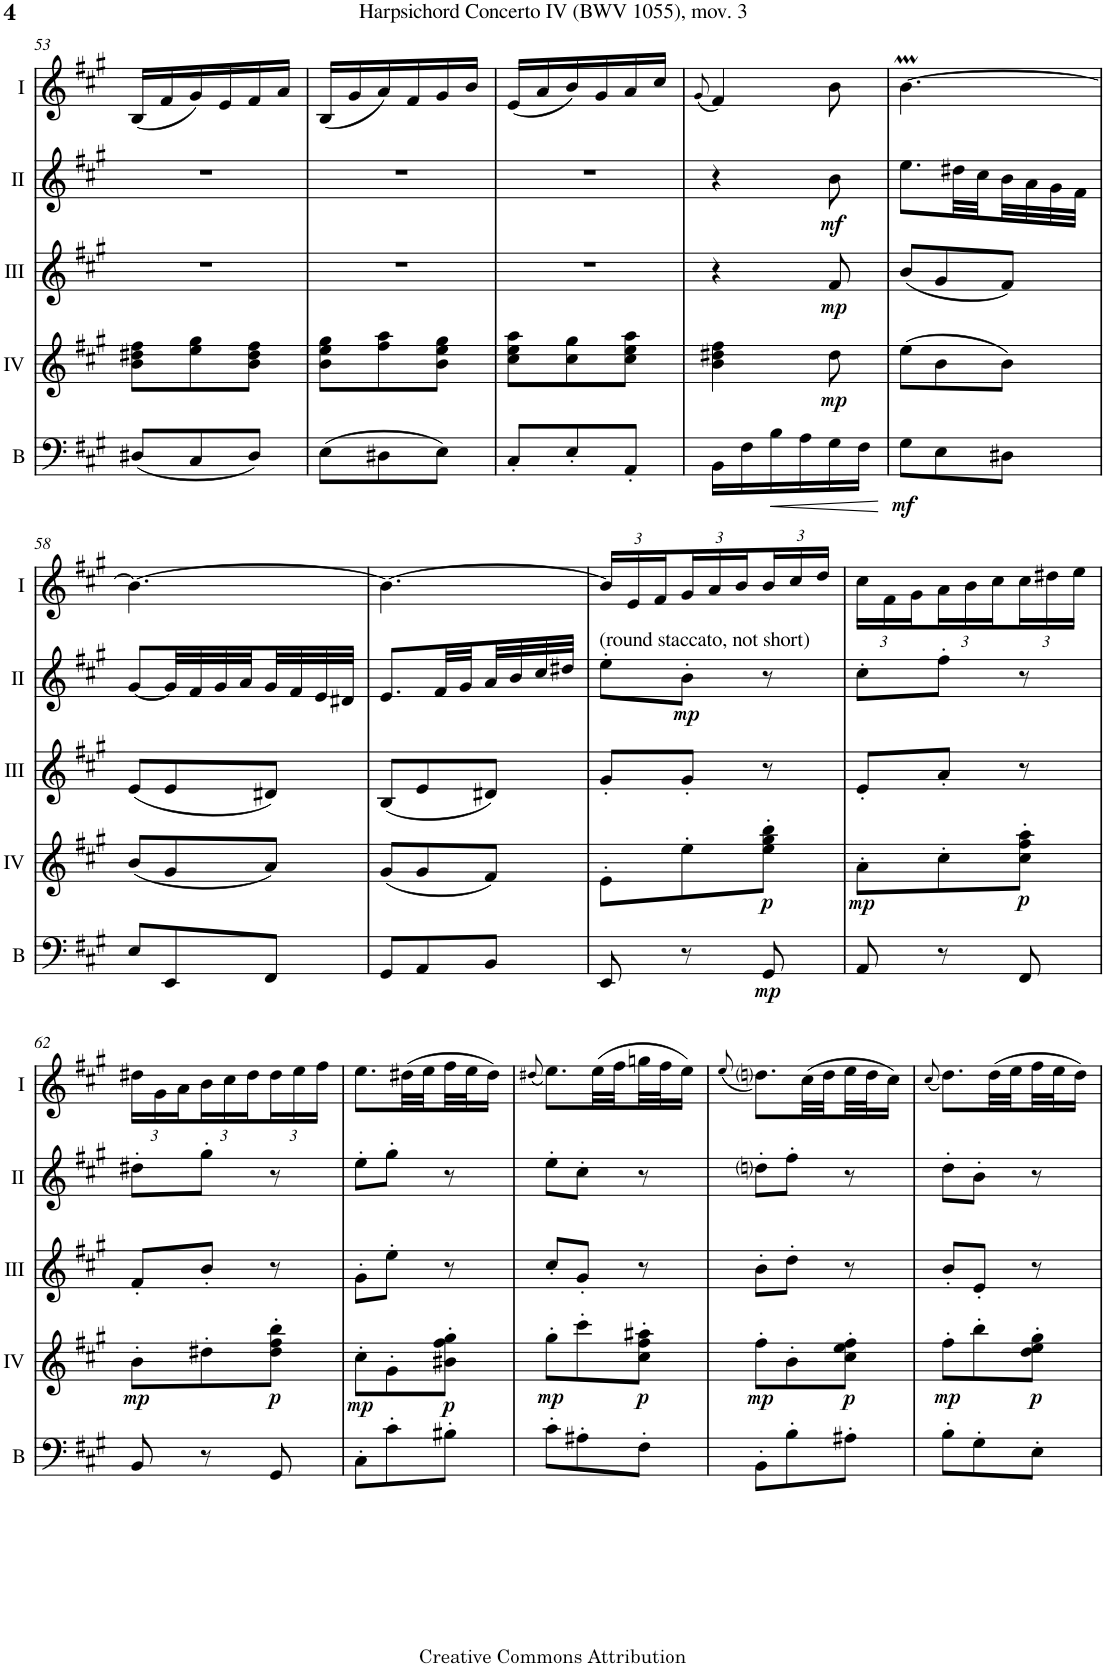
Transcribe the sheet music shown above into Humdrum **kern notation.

**kern	**dynam	**kern	**dynam	**kern	**dynam	**kern	**dynam	**kern
*part5	*part5	*part4	*part4	*part3	*part3	*part2	*part2	*part1
*staff5	*staff5	*staff4	*staff4	*staff3	*staff3	*staff2	*staff2	*staff1
*I"Bass	*	*I"Acc. 4	*	*I"Acc. 3	*	*I"Acc. 2	*	*I"Acc. 1
*I'B	*	*	*	*	*	*	*	*
!!LO:PB:g=z
*clefF4	*	*clefG2	*	*clefG2	*	*clefG2	*	*clefG2
*Trd7c12	*	*Trd7c12	*	*	*	*	*	*
*k[f#c#g#]	*	*k[f#c#g#]	*	*k[f#c#g#]	*	*k[f#c#g#]	*	*k[f#c#g#]
*M3/8	*	*M3/8	*	*M3/8	*	*M3/8	*	*M3/8
=53	=53	=53	=53	=53	=53	=53	=53	=53
(8D#X/L	.	8b\ 8dd#X\ 8ff#\L	.	4.r	.	4.r	.	(16B/LL
.	.	.	.	.	.	.	.	16f#/
8C#/	.	8ee\ 8gg#\	.	.	.	.	.	16g#/)
.	.	.	.	.	.	.	.	16e/
8D#/J)	.	8b\ 8dd#\ 8ff#\J	.	.	.	.	.	16f#/
.	.	.	.	.	.	.	.	16a/JJ
=54	=54	=54	=54	=54	=54	=54	=54	=54
(8E\L	.	8b\ 8ee\ 8gg#\L	.	4.r	.	4.r	.	(16B/LL
.	.	.	.	.	.	.	.	16g#/
8D#X\	.	8ff#\ 8aa\	.	.	.	.	.	16a/)
.	.	.	.	.	.	.	.	16f#/
8E\J)	.	8b\ 8ee\ 8gg#\J	.	.	.	.	.	16g#/
.	.	.	.	.	.	.	.	16b/JJ
=55	=55	=55	=55	=55	=55	=55	=55	=55
8C#'/L	.	8cc#\ 8ee\ 8aa\L	.	4.r	.	4.r	.	(16e/LL
.	.	.	.	.	.	.	.	16a/
8E'/	.	8cc#\ 8gg#\	.	.	.	.	.	16b/)
.	.	.	.	.	.	.	.	16g#/
8AA'/J	.	8cc#\ 8ee\ 8aa\J	.	.	.	.	.	16a/
.	.	.	.	.	.	.	.	16cc#/JJ
=56	=56	=56	=56	=56	=56	=56	=56	=56
.	.	.	.	.	.	.	.	(8qg#/
16BB\LL	.	4b\ 4dd#X\ 4ff#\	.	4r	.	4r	.	4f#/)
16F#\	.	.	.	.	.	.	.	.
!	!LO:HP:b	!	!	!	!	!	!	!
16B\	<	.	.	.	.	.	.	.
16A\	.	.	.	.	.	.	.	.
!	!	!	!LO:DY:b	!	!LO:DY:b	!	!LO:DY:b	!
16G#\	.	8dd#\	mp	8f#/	mp	8b\	mf	8b\
16F#\JJ	.	.	.	.	.	.	.	.
.	[	.	.	.	.	.	.	.
=57	=57	=57	=57	=57	=57	=57	=57	=57
!	!LO:DY:b	!	!	!	!	!	!	!
8G#\L	mf	(8ee\L	.	(8b/L	.	8.ee\L	.	[4.bM\
8E\	.	8b\	.	8g#/	.	.	.	.
.	.	.	.	.	.	32dd#X\LL	.	.
.	.	.	.	.	.	32cc#\	.	.
8D#X\J	.	8b\J)	.	8f#/J)	.	32b\	.	.
.	.	.	.	.	.	32a\	.	.
.	.	.	.	.	.	32g#\	.	.
.	.	.	.	.	.	32f#\JJJ	.	.
!!LO:LB:g=z
=58	=58	=58	=58	=58	=58	=58	=58	=58
8E/L	.	(8b/L	.	(8e/L	.	[8g#/L	.	4.b\_
8EE/	.	8g#/	.	8e/	.	32g#/LL]	.	.
.	.	.	.	.	.	32f#/	.	.
.	.	.	.	.	.	32g#/	.	.
.	.	.	.	.	.	32a/	.	.
8FF#/J	.	8a/J)	.	8d#X/J)	.	32g#/	.	.
.	.	.	.	.	.	32f#/	.	.
.	.	.	.	.	.	32e/	.	.
.	.	.	.	.	.	32d#X/JJJ	.	.
=59	=59	=59	=59	=59	=59	=59	=59	=59
8GG#/L	.	(8g#/L	.	(8B/L	.	8.e/L	.	4.b\_
8AA/	.	8g#/	.	8e/	.	.	.	.
.	.	.	.	.	.	32f#/LL	.	.
.	.	.	.	.	.	32g#/	.	.
8BB/J	.	8f#/J)	.	8d#X/J)	.	32a/	.	.
.	.	.	.	.	.	32b/	.	.
.	.	.	.	.	.	32cc#/	.	.
.	.	.	.	.	.	32dd#X/JJJ	.	.
=60	=60	=60	=60	=60	=60	=60	=60	=60
*	*	*	*	*	*	*	*	*Xbrackettup
!	!	!	!	!	!	!LO:TX:a:t=(round staccato, not short)	!	!
8EE/	.	8e'\L	.	8g#'/L	.	8ee'\L	.	24b/LL]
.	.	.	.	.	.	.	.	24e/
.	.	.	.	.	.	.	.	24f#/
!	!	!	!	!	!	!	!LO:DY:b	!
8r	.	8ee'\	.	8g#'/J	.	8b'\J	mp	24g#/
.	.	.	.	.	.	.	.	24a/
.	.	.	.	.	.	.	.	24b/
!	!LO:DY:b	!	!LO:DY:b	!	!	!	!	!
8GG#/	mp	8ee\' 8gg#\' 8bb\'J	p	8r	.	8r	.	24b/
.	.	.	.	.	.	.	.	24cc#/
.	.	.	.	.	.	.	.	24dd/JJ
=61	=61	=61	=61	=61	=61	=61	=61	=61
!	!	!	!LO:DY:b	!	!	!	!	!
8AA/	.	8a'\L	mp	8e'/L	.	8cc#'\L	.	24cc#\LL
.	.	.	.	.	.	.	.	24f#\
.	.	.	.	.	.	.	.	24g#\
8r	.	8cc#'\	.	8a'/J	.	8ff#'\J	.	24a\
.	.	.	.	.	.	.	.	24b\
.	.	.	.	.	.	.	.	24cc#\
!	!	!	!LO:DY:b	!	!	!	!	!
8FF#/	.	8cc#\' 8ff#\' 8aa\'J	p	8r	.	8r	.	24cc#\
.	.	.	.	.	.	.	.	24dd#X\
.	.	.	.	.	.	.	.	24ee\JJ
!!LO:LB:g=z
=62	=62	=62	=62	=62	=62	=62	=62	=62
!	!	!	!LO:DY:b	!	!	!	!	!
8BB/	.	8b'\L	mp	8f#'/L	.	8dd#X'\L	.	24dd#X\LL
.	.	.	.	.	.	.	.	24g#\
.	.	.	.	.	.	.	.	24a\
8r	.	8dd#X'\	.	8b'/J	.	8gg#'\J	.	24b\
.	.	.	.	.	.	.	.	24cc#\
.	.	.	.	.	.	.	.	24dd#\
!	!	!	!LO:DY:b	!	!	!	!	!
8GG#/	.	8dd#\' 8ff#\' 8bb\'J	p	8r	.	8r	.	24dd#\
.	.	.	.	.	.	.	.	24ee\
.	.	.	.	.	.	.	.	24ff#\JJ
=63	=63	=63	=63	=63	=63	=63	=63	=63
!	!	!	!LO:DY:b	!	!	!	!	!
8C#'\L	.	8cc#'\L	mp	8g#'\L	.	8ee'\L	.	8.ee\L
8c#'\	.	8g#'\	.	8ee'\J	.	8gg#'\J	.	.
.	.	.	.	.	.	.	.	(32dd#X\LL
.	.	.	.	.	.	.	.	32ee\
!	!	!	!LO:DY:b	!	!	!	!	!
8B#X'\J	.	8b#X\' 8ff#\' 8gg#\'J	p	8r	.	8r	.	32ff#\
.	.	.	.	.	.	.	.	32ee\J
.	.	.	.	.	.	.	.	16dd#\JJ)
=64	=64	=64	=64	=64	=64	=64	=64	=64
.	.	.	.	.	.	.	.	(8qdd#X/
!	!	!	!LO:DY:b	!	!	!	!	!
8c#'\L	.	8gg#'\L	mp	8cc#'/L	.	8ee'\L	.	8.ee\L)
8A#X'\	.	8ccc#'\	.	8g#'/J	.	8cc#'\J	.	.
.	.	.	.	.	.	.	.	(32ee\LL
.	.	.	.	.	.	.	.	32ff#\
!	!	!	!LO:DY:b	!	!	!	!	!
8F#'\J	.	8cc#\' 8ff#\' 8aa#X\'J	p	8r	.	8r	.	32ggn\
.	.	.	.	.	.	.	.	32ff#\J
.	.	.	.	.	.	.	.	16ee\JJ)
=65	=65	=65	=65	=65	=65	=65	=65	=65
.	.	.	.	.	.	.	.	(8qee/
!	!	!	!LO:DY:b	!	!	!	!	!
8BB'\L	.	8ff#'\L	mp	8b'\L	.	8ddni'\L	.	8.ddni\L)
8B'\	.	8b'\	.	8dd'\J	.	8ff#'\J	.	.
.	.	.	.	.	.	.	.	(32cc#\LL
.	.	.	.	.	.	.	.	32dd\
!	!	!	!LO:DY:b	!	!	!	!	!
8A#X'\J	.	8cc#\' 8ee\' 8ff#\'J	p	8r	.	8r	.	32ee\
.	.	.	.	.	.	.	.	32dd\J
.	.	.	.	.	.	.	.	16cc#\JJ)
=66	=66	=66	=66	=66	=66	=66	=66	=66
.	.	.	.	.	.	.	.	(8qcc#/
!	!	!	!LO:DY:b	!	!	!	!	!
8B'\L	.	8ff#'\L	mp	8b'/L	.	8dd'\L	.	8.dd\L)
8G#'\	.	8bb'\	.	8e'/J	.	8b'\J	.	.
.	.	.	.	.	.	.	.	(32dd\LL
.	.	.	.	.	.	.	.	32ee\
!	!	!	!LO:DY:b	!	!	!	!	!
8E'\J	.	8dd\' 8ee\' 8gg#\'J	p	8r	.	8r	.	32ff#\
.	.	.	.	.	.	.	.	32ee\J
.	.	.	.	.	.	.	.	16dd\JJ)
=	=	=	=	=	=	=	=	=
*-	*-	*-	*-	*-	*-	*-	*-	*-
